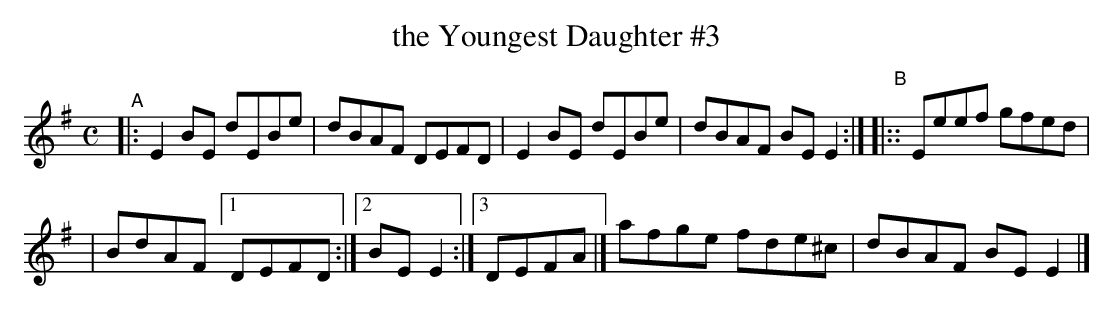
X:1
T: the Youngest Daughter #3
M: C
L: 1/8
K: Em
"^A"\
|: E2BE dEBe | dBAF DEFD | E2BE dEBe | dBAF BEE2 :| "^B"|:: Eeef gfed |
| BdAF [1 DEFD :|[2 BEE2 :|3 DEFA |] afge fde^c | dBAF BEE2 |]
